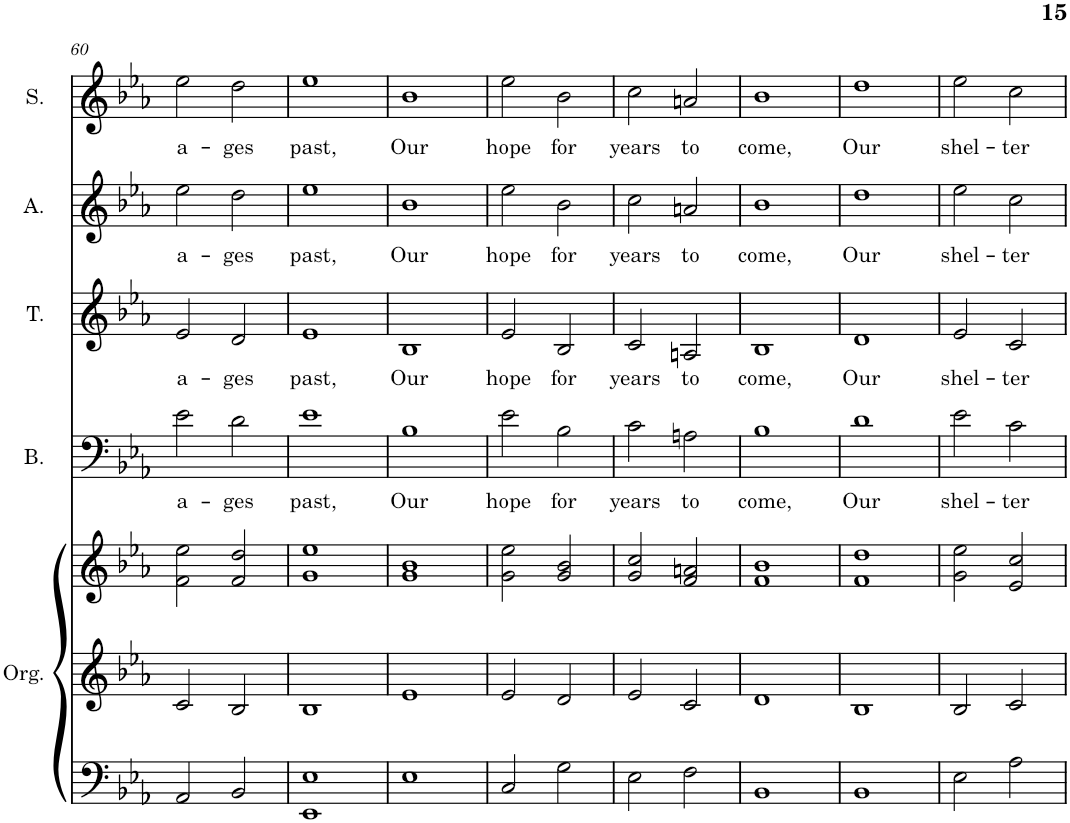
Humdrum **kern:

**kern	**kern	**kern	**kern	**text	**kern	**text	**kern	**text	**kern	**text
*part7	*part6	*part5	*part4	*part4	*part3	*part3	*part2	*part2	*part1	*part1
*staff7	*staff6	*staff5	*staff4	*staff4	*staff3	*staff3	*staff2	*staff2	*staff1	*staff1
*I"Pipe Organ	*I"Org.	*I"Pipe Organ	*I"B.	*	*I"T.	*	*I"A.	*	*I"S.	*
*I'P Org	*I'Org.	*I'P Org	*I'B.	*	*I'T.	*	*I'A.	*	*I'S.	*
!!LO:PB:g=z
*clefF4	*clefG2	*clefG2	*clefF4	*	*clefG2	*	*clefG2	*	*clefG2	*
*k[b-e-a-]	*k[b-e-a-]	*k[b-e-a-]	*k[b-e-a-]	*	*k[b-e-a-]	*	*k[b-e-a-]	*	*k[b-e-a-]	*
*M4/4	*M4/4	*M4/4	*M4/4	*	*M4/4	*	*M4/4	*	*M4/4	*
=60	=60	=60	=60	=60	=60	=60	=60	=60	=60	=60
!	!	!	!	!LO:LY:b	!	!LO:LY:b	!	!LO:LY:b	!	!LO:LY:b
2AA-/	2c/	2f\ 2ee-\	2e-\	a-	2e-/	a-	2ee-\	a-	2ee-\	a-
!	!	!	!	!LO:LY:b	!	!LO:LY:b	!	!LO:LY:b	!	!LO:LY:b
2BB-/	2B-/	2f/ 2dd/	2d\	-ges	2d/	-ges	2dd\	-ges	2dd\	-ges
=61	=61	=61	=61	=61	=61	=61	=61	=61	=61	=61
!	!	!	!	!LO:LY:b	!	!LO:LY:b	!	!LO:LY:b	!	!LO:LY:b
1EE- 1E-	1B-	1g 1ee-	1e-	past,	1e-	past,	1ee-	past,	1ee-	past,
=62	=62	=62	=62	=62	=62	=62	=62	=62	=62	=62
!	!	!	!	!LO:LY:b	!	!LO:LY:b	!	!LO:LY:b	!	!LO:LY:b
1E-	1e-	1g 1b-	1B-	Our	1B-	Our	1b-	Our	1b-	Our
=63	=63	=63	=63	=63	=63	=63	=63	=63	=63	=63
!	!	!	!	!LO:LY:b	!	!LO:LY:b	!	!LO:LY:b	!	!LO:LY:b
2C/	2e-/	2g\ 2ee-\	2e-\	hope	2e-/	hope	2ee-\	hope	2ee-\	hope
!	!	!	!	!LO:LY:b	!	!LO:LY:b	!	!LO:LY:b	!	!LO:LY:b
2G\	2d/	2g/ 2b-/	2B-\	for	2B-/	for	2b-\	for	2b-\	for
=64	=64	=64	=64	=64	=64	=64	=64	=64	=64	=64
!	!	!	!	!LO:LY:b	!	!LO:LY:b	!	!LO:LY:b	!	!LO:LY:b
2E-\	2e-/	2g/ 2cc/	2c\	years	2c/	years	2cc\	years	2cc\	years
!	!	!	!	!LO:LY:b	!	!LO:LY:b	!	!LO:LY:b	!	!LO:LY:b
2F\	2c/	2f/ 2an/	2An\	to	2An/	to	2an/	to	2an/	to
=65	=65	=65	=65	=65	=65	=65	=65	=65	=65	=65
!	!	!	!	!LO:LY:b	!	!LO:LY:b	!	!LO:LY:b	!	!LO:LY:b
1BB-	1d	1f 1b-	1B-	come,	1B-	come,	1b-	come,	1b-	come,
=66	=66	=66	=66	=66	=66	=66	=66	=66	=66	=66
!	!	!	!	!LO:LY:b	!	!LO:LY:b	!	!LO:LY:b	!	!LO:LY:b
1BB-	1B-	1f 1dd	1d	Our	1d	Our	1dd	Our	1dd	Our
=67	=67	=67	=67	=67	=67	=67	=67	=67	=67	=67
!	!	!	!	!LO:LY:b	!	!LO:LY:b	!	!LO:LY:b	!	!LO:LY:b
2E-\	2B-/	2g\ 2ee-\	2e-\	shel-	2e-/	shel-	2ee-\	shel-	2ee-\	shel-
!	!	!	!	!LO:LY:b	!	!LO:LY:b	!	!LO:LY:b	!	!LO:LY:b
2A-\	2c/	2e-/ 2cc/	2c\	-ter	2c/	-ter	2cc\	-ter	2cc\	-ter
=	=	=	=	=	=	=	=	=	=	=
*-	*-	*-	*-	*-	*-	*-	*-	*-	*-	*-
